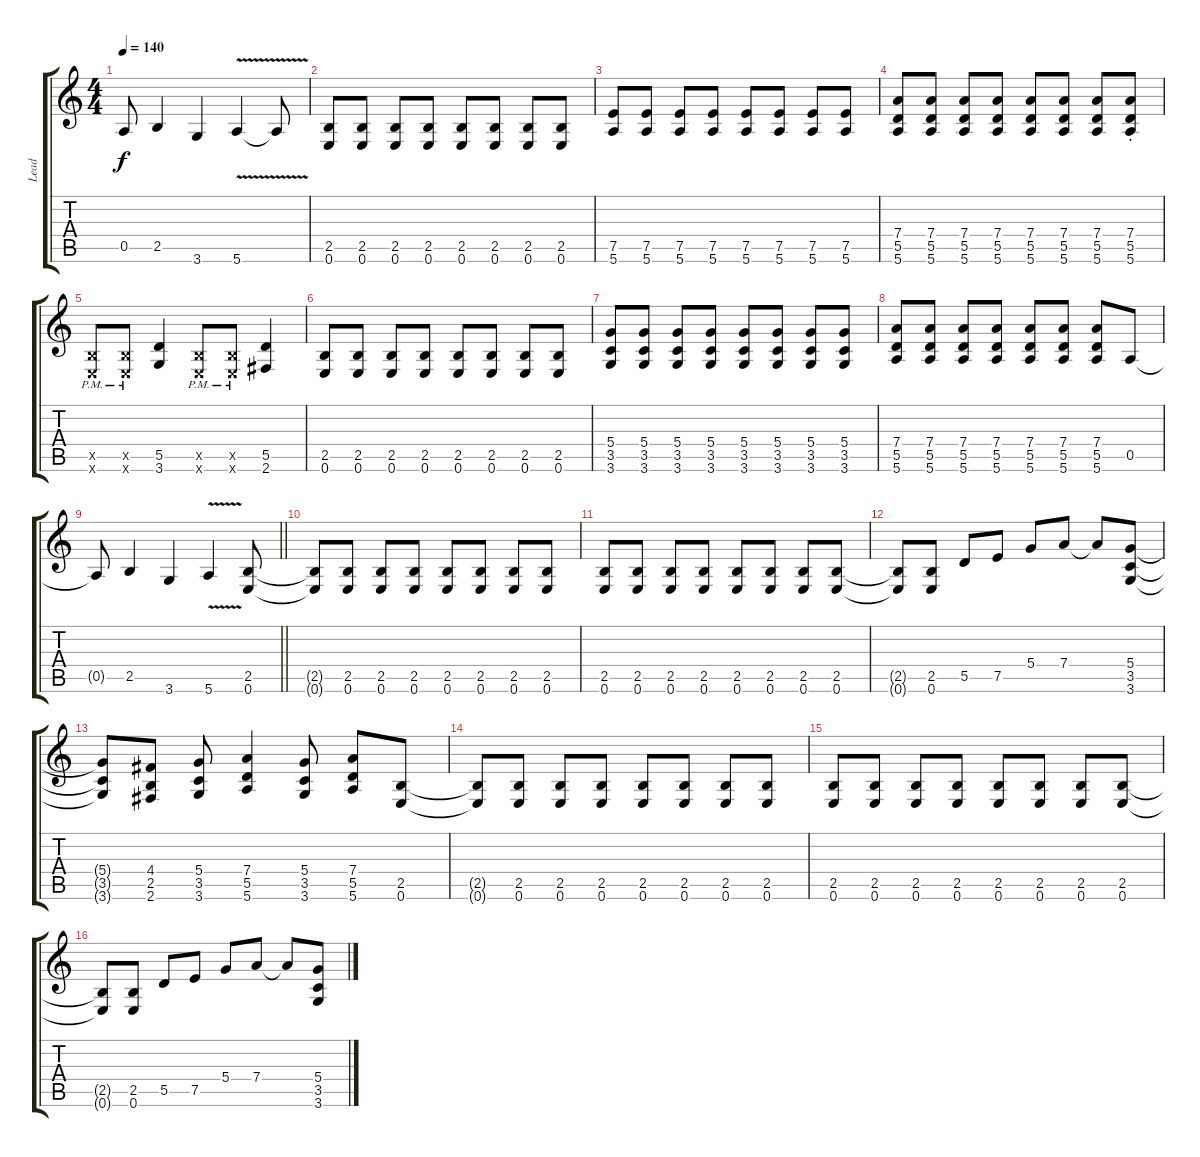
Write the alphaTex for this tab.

\track ("Lead" "Lead") {instrument distortionguitar}
\staff {score tabs}
\tuning (E4 B3 G3 D3 A2 E2) {hide}
\ts (4 4)
\tempo 140
\clef g2
\ks c
0.5{t}.8{dy f} 2.5.4 3.6.4 5.6{v}.4 5.6{t}.8 |
(2.5 0.6).8 (2.5 0.6).8 (2.5 0.6).8 (2.5 0.6).8 (2.5 0.6).8 (2.5 0.6).8 (2.5 0.6).8 (2.5 0.6).8 |
(7.5 5.6).8 (7.5 5.6).8 (7.5 5.6).8 (7.5 5.6).8 (7.5 5.6).8 (7.5 5.6).8 (7.5 5.6).8 (7.5 5.6).8 |
(7.4 5.5 5.6).8 (7.4 5.5 5.6).8 (7.4 5.5 5.6).8 (7.4 5.5 5.6).8 (7.4 5.5 5.6).8 (7.4 5.5 5.6).8 (7.4 5.5 5.6).8 (7.4 5.5{st} 5.6{st}).8 |
(2.5{pm x} 0.6{pm x}).8 (2.5{pm x} 0.6{pm x}).8 (5.5 3.6).4 (2.5{pm x} 0.6{pm x}).8 (2.5{pm x} 0.6{pm x}).8 (5.5 2.6).4 |
(2.5 0.6).8 (2.5 0.6).8 (2.5 0.6).8 (2.5 0.6).8 (2.5 0.6).8 (2.5 0.6).8 (2.5 0.6).8 (2.5 0.6).8 |
(5.4 3.5 3.6).8 (5.4 3.5 3.6).8 (5.4 3.5 3.6).8 (5.4 3.5 3.6).8 (5.4 3.5 3.6).8 (5.4 3.5 3.6).8 (5.4 3.5 3.6).8 (5.4 3.5 3.6).8 |
(7.4 5.5 5.6).8 (7.4 5.5 5.6).8 (7.4 5.5 5.6).8 (7.4 5.5 5.6).8 (7.4 5.5 5.6).8 (7.4 5.5 5.6).8 (7.4 5.5 5.6).8 0.5.8 |
\barLineRight lightlight
0.5{t}.8 2.5.4 3.6.4 5.6{v}.4 (2.5 0.6).8 |
\section ("" "")
(2.5{t} 0.6{t}).8 (2.5 0.6).8 (2.5 0.6).8 (2.5 0.6).8 (2.5 0.6).8 (2.5 0.6).8 (2.5 0.6).8 (2.5 0.6).8 |
(2.5 0.6).8 (2.5 0.6).8 (2.5 0.6).8 (2.5 0.6).8 (2.5 0.6).8 (2.5 0.6).8 (2.5 0.6).8 (2.5 0.6).8 |
(2.5{t} 0.6{t}).8 (2.5 0.6).8 5.5.8 7.5.8 5.4.8 7.4.8 7.4{t}.8 (5.4 3.5 3.6).8 |
(5.4{t} 3.5{t} 3.6{t}).8 (4.4 2.5 2.6).8 (5.4 3.5 3.6).8 (7.4 5.5 5.6).4 (5.4 3.5 3.6).8 (7.4 5.5 5.6).8 (2.5 0.6).8 |
(2.5{t} 0.6{t}).8 (2.5 0.6).8 (2.5 0.6).8 (2.5 0.6).8 (2.5 0.6).8 (2.5 0.6).8 (2.5 0.6).8 (2.5 0.6).8 |
(2.5 0.6).8 (2.5 0.6).8 (2.5 0.6).8 (2.5 0.6).8 (2.5 0.6).8 (2.5 0.6).8 (2.5 0.6).8 (2.5 0.6).8 |
(2.5{t} 0.6{t}).8 (2.5 0.6).8 5.5.8 7.5.8 5.4.8 7.4.8 7.4{t}.8 (5.4 3.5 3.6).8
